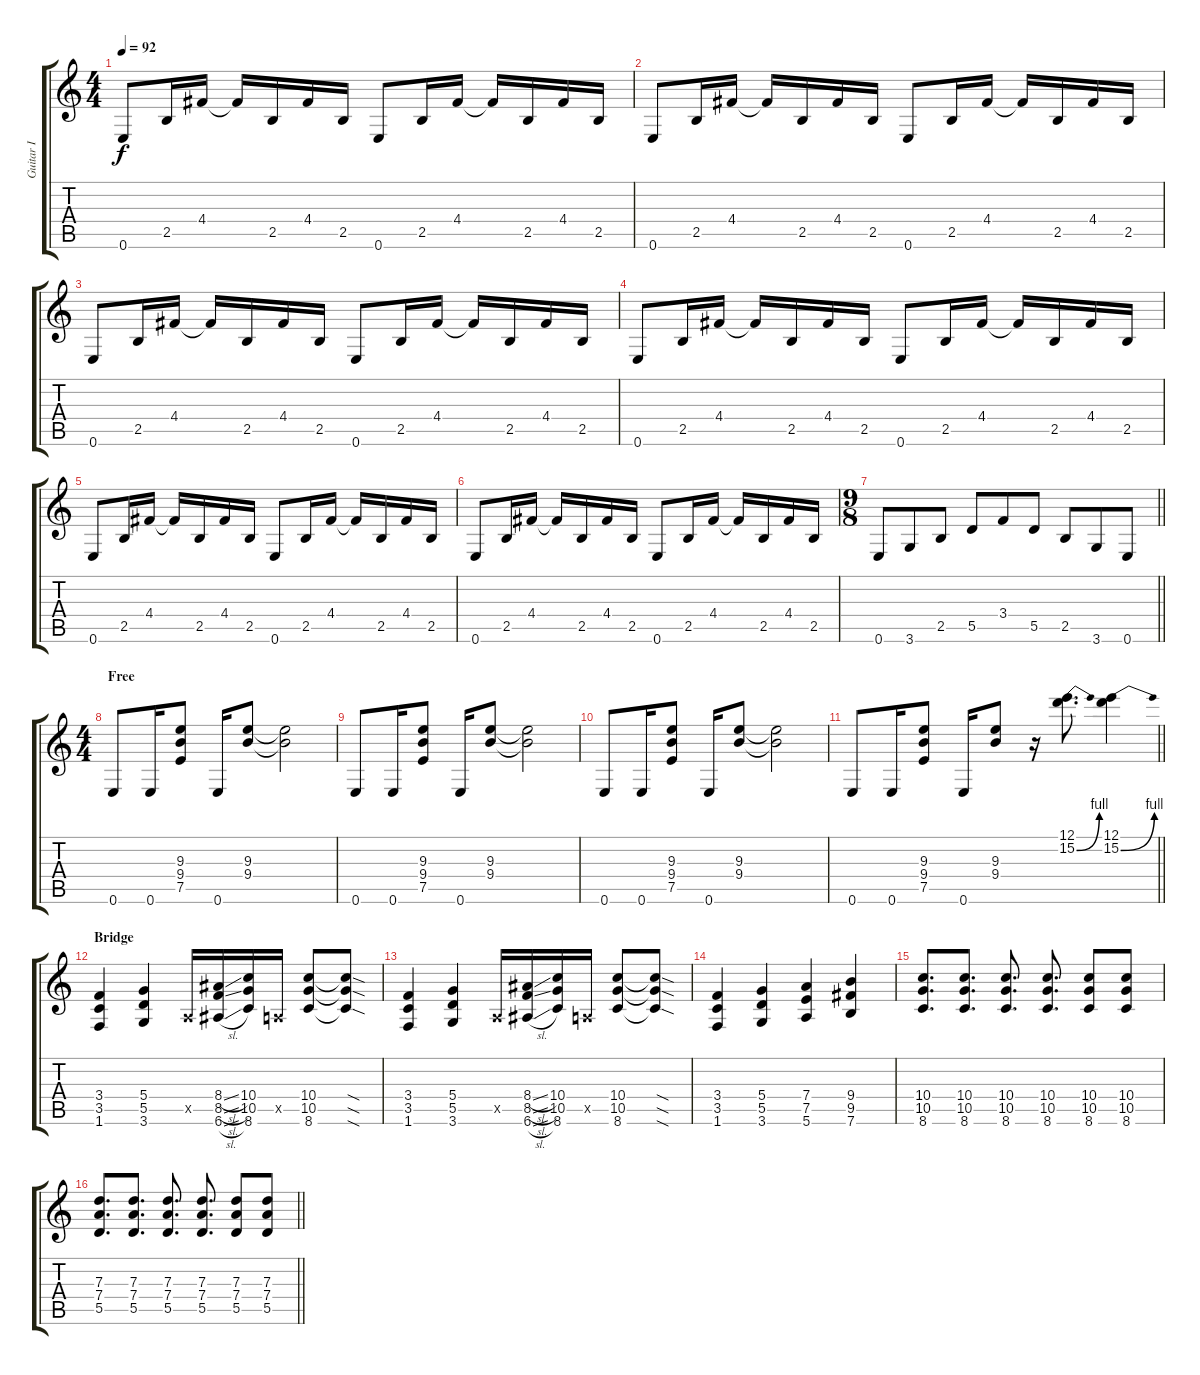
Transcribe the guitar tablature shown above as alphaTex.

\track ("Guitar I" "Guitar I") {instrument distortionguitar}
\staff {score tabs}
\tuning (E4 B3 G3 D3 A2 E2) {hide}
\ts (4 4)
\tempo 92
\clef g2
\ks c
0.6.8{dy f} 2.5.16 4.4.16 4.4{t}.16 2.5.16 4.4.16 2.5.16 0.6.8 2.5.16 4.4.16 4.4{t}.16 2.5.16 4.4.16 2.5.16 |
0.6.8 2.5.16 4.4.16 4.4{t}.16 2.5.16 4.4.16 2.5.16 0.6.8 2.5.16 4.4.16 4.4{t}.16 2.5.16 4.4.16 2.5.16 |
0.6.8 2.5.16 4.4.16 4.4{t}.16 2.5.16 4.4.16 2.5.16 0.6.8 2.5.16 4.4.16 4.4{t}.16 2.5.16 4.4.16 2.5.16 |
0.6.8 2.5.16 4.4.16 4.4{t}.16 2.5.16 4.4.16 2.5.16 0.6.8 2.5.16 4.4.16 4.4{t}.16 2.5.16 4.4.16 2.5.16 |
0.6.8 2.5.16 4.4.16 4.4{t}.16 2.5.16 4.4.16 2.5.16 0.6.8 2.5.16 4.4.16 4.4{t}.16 2.5.16 4.4.16 2.5.16 |
0.6.8 2.5.16 4.4.16 4.4{t}.16 2.5.16 4.4.16 2.5.16 0.6.8 2.5.16 4.4.16 4.4{t}.16 2.5.16 4.4.16 2.5.16 |
\ts (9 8)
\barLineRight lightlight
0.6.8 3.6.8 2.5.8 5.5.8 3.4.8 5.5.8 2.5.8 3.6.8 0.6.8 |
\ts (4 4)
\section ("" "Free")
0.6.8 0.6.16 (9.3 9.4 7.5).8 0.6.16 (9.3 9.4).8 (9.3{t} 9.4{t}).2 |
0.6.8 0.6.16 (9.3 9.4 7.5).8 0.6.16 (9.3 9.4).8 (9.3{t} 9.4{t}).2 |
0.6.8 0.6.16 (9.3 9.4 7.5).8 0.6.16 (9.3 9.4).8 (9.3{t} 9.4{t}).2 |
\barLineRight lightlight
0.6.8 0.6.16 (9.3 9.4 7.5).8 0.6.16 (9.3 9.4).8 r.16 (12.1 15.2{be (bend 0 0 60 4)}).8{d} (12.1 15.2{be (bend 0 0 60 4)}).4 |
\section ("" "Bridge")
(3.4 3.5 1.6).4 (5.4 5.5 3.6).4 0.5{x}.16 (8.4{sl} 8.5{sl} 6.6{sl}).16 (10.4 10.5 8.6).16 0.5{x}.16 (10.4 10.5 8.6).8 (10.4{sod t} 10.5{sod t} 8.6{sod t}).8 |
(3.4 3.5 1.6).4 (5.4 5.5 3.6).4 0.5{x}.16 (8.4{sl} 8.5{sl} 6.6{sl}).16 (10.4 10.5 8.6).16 0.5{x}.16 (10.4 10.5 8.6).8 (10.4{sod t} 10.5{sod t} 8.6{sod t}).8 |
(3.4 3.5 1.6).4 (5.4 5.5 3.6).4 (7.4 7.5 5.6).4 (9.4 9.5 7.6).4 |
(10.4 10.5 8.6).8{d} (10.4 10.5 8.6).8{d} (10.4 10.5 8.6).8{d} (10.4 10.5 8.6).8{d} (10.4 10.5 8.6).8 (10.4 10.5 8.6).8 |
\barLineRight lightlight
(7.3 7.4 5.5).8{d} (7.3 7.4 5.5).8{d} (7.3 7.4 5.5).8{d} (7.3 7.4 5.5).8{d} (7.3 7.4 5.5).8 (7.3 7.4 5.5).8
